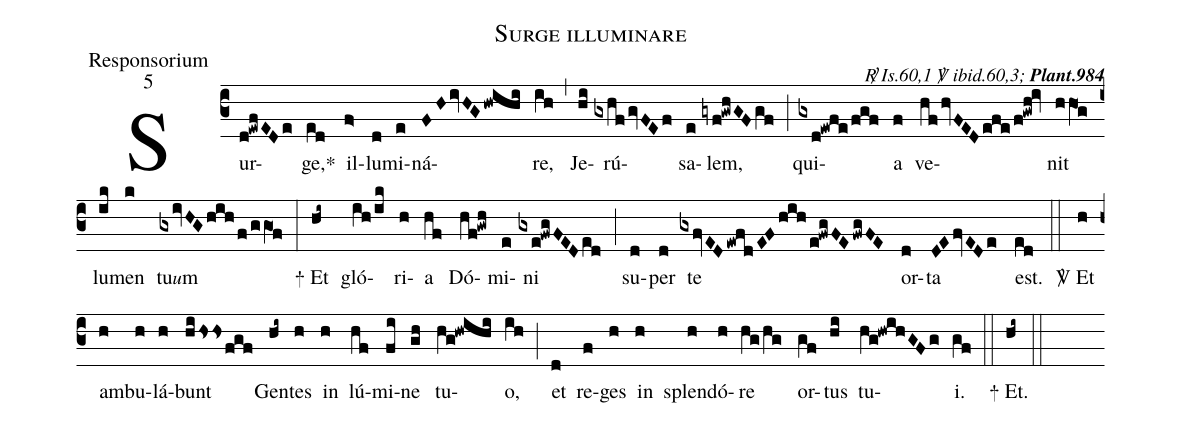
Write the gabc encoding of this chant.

name:Surge illuminare;
office-part:Responsorium;
mode:5;
commentary:{\itshape\mdseries \Rbar\  Is.60,1 \Vbar\  ibid.60,3;\/} {\bfseries Plant.984};
%%
(c3) Sur(d!ewfEDe)ge,<sp>*</sp>(ed) il(f>)lu(d)mi(e)ná(FHivHGhwihi)re,(ih) (,)
Je(hi)rú(gxhfgvFEf)sa(e)lem,(gyf!gwhGFgf) (;)
qui(gxd!ewfe/fgf)a(f) ve(hfhvFEDefe/f!gwh!iv)nit(hhO1g) lu(ik)men(k) tu<e>u</e>m(gxivHGhih/f/ggO1f) (:)
<sp>+</sp> Et(hi~) gló(ih/ik)ri(h)a(hf) Dó(hf!gwh)mi(e)ni(gxe!fwgFEDed) (;)
su(d)per(d) te(gxfvEDewfdEFhih/e!fwgFEfwgFE) or(d)ta(DEfvEDe) est.(ed) (::)
<sp>V/</sp> Et(h) am(h)bu(h)lá(h)bunt(hiHssfgf) Gen(hi~)tes(h) in(h) lú(hf)mi(fi)ne(gh) tu(hg!hwihi)o,(ih) (;)
et(d) re(f)ges(h) in(h) splen(h)dó(h)re(hg/hg) or(gf)tus(hi) tu(hg!hwihGFg)i.(gf) (::)
<sp>+</sp> Et.(hi~) (::)
